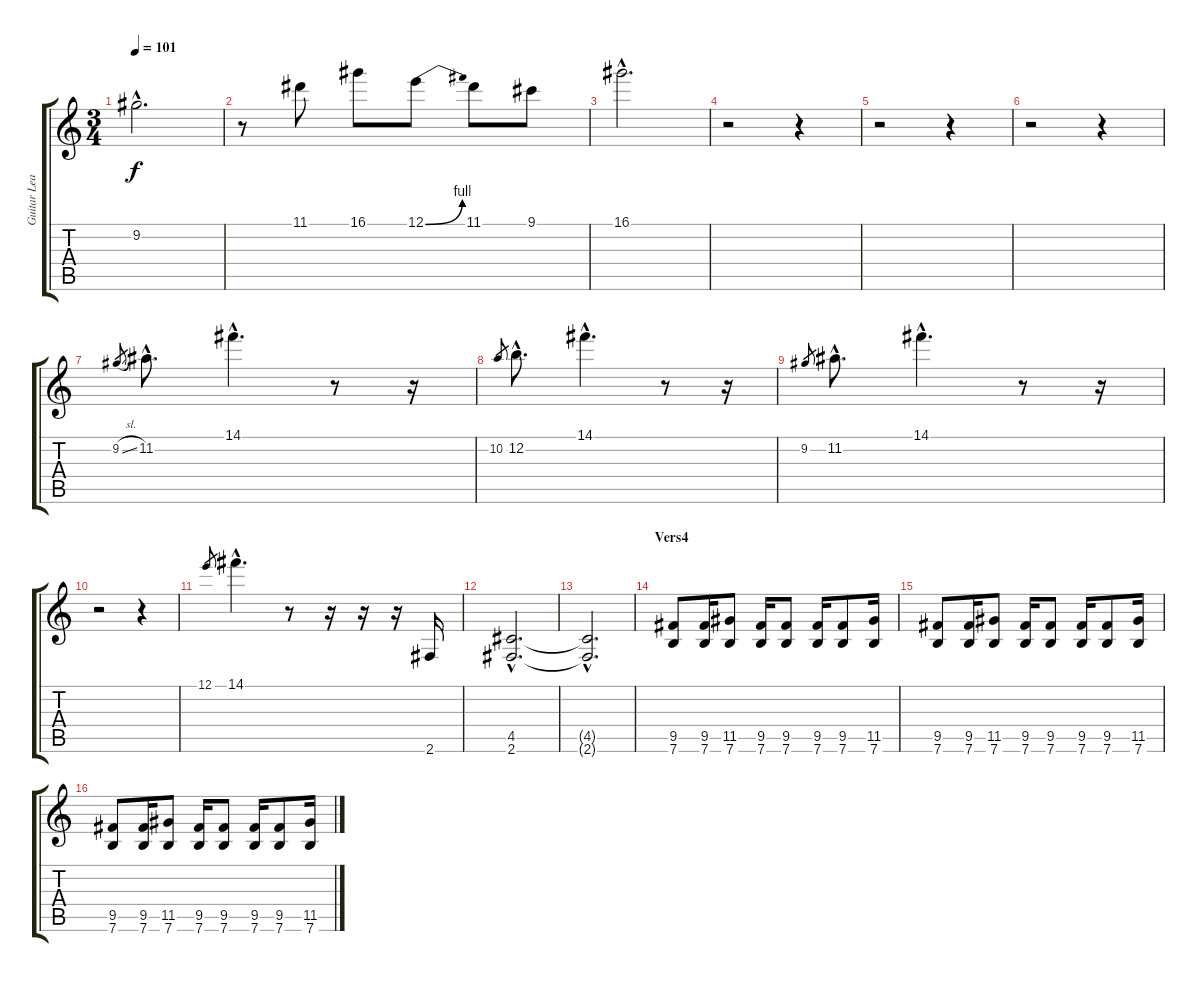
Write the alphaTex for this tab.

\track ("Guitar Lead" "Guitar Lea") {instrument distortionguitar}
\staff {score tabs}
\tuning (E4 B3 G3 D3 A2 E2) {hide}
\ts (3 4)
\tempo 101
\clef g2
\ks c
9.2{hac}.2{d dy f} |
r.8 11.1.8{volume 12 balance 8 instrument distortionguitar} 16.1.8 12.1{be (bend 0 0 60 4)}.8 11.1.8 9.1.8 |
16.1{hac}.2{d volume 2} |
r.2 r.4 |
r.2 r.4 |
r.2 r.4{volume 12 balance 8 instrument electricguitarjazz} |
9.2{sl}.8{gr} 11.2{hac}.8{d volume 11 balance 3 instrument electricguitarjazz} 14.1{hac}.4{d} r.8 r.16 |
10.2.8{gr} 12.2{hac}.8{d} 14.1{hac}.4{d} r.8 r.16 |
9.2.8{gr} 11.2{hac}.8{d} 14.1{hac}.4{d} r.8 r.16 |
r.2 r.4 |
12.1.8{gr} 14.1{hac}.4{d} r.8 r.16 r.16 r.16 2.6.16{volume 12 balance 8 instrument distortionguitar} |
(4.5{hac} 2.6{hac}).2{d} |
(4.5{hac t} 2.6{hac t}).2{d} |
\section ("" "Vers4")
(9.5 7.6).8{volume 13 balance 8 instrument distortionguitar} (9.5 7.6).16 (11.5 7.6).8 (9.5 7.6).16 (9.5 7.6).8 (9.5 7.6).16 (9.5 7.6).8 (11.5 7.6).16 |
(9.5 7.6).8 (9.5 7.6).16 (11.5 7.6).8 (9.5 7.6).16 (9.5 7.6).8 (9.5 7.6).16 (9.5 7.6).8 (11.5 7.6).16 |
(9.5 7.6).8{volume 13 balance 8 instrument distortionguitar} (9.5 7.6).16 (11.5 7.6).8 (9.5 7.6).16 (9.5 7.6).8 (9.5 7.6).16 (9.5 7.6).8 (11.5 7.6).16
